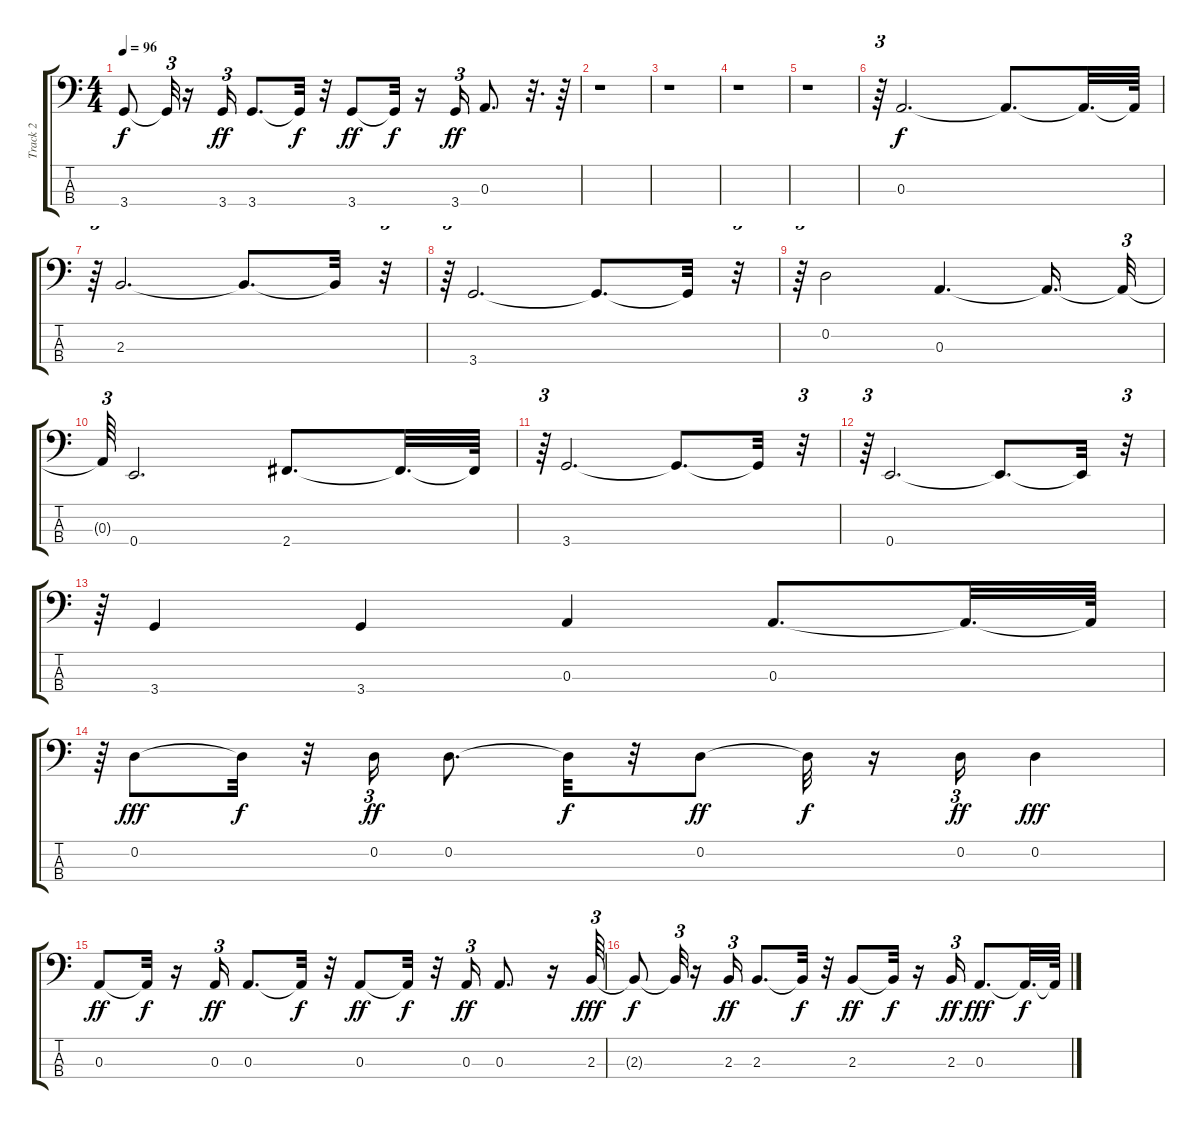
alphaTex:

\track ("Track 2" "Track 2") {instrument synthbass2}
\staff {score tabs}
\tuning (G2 D2 A1 E1) {hide}
\ts (4 4)
\tempo 96
\clef f4
\ks c
3.4{t}.8{dy f} 3.4{t}.32{tu (3 2)} r.16 3.4.16{tu (3 2) dy ff} 3.4.8{d} 3.4{t}.32{dy f} r.32 3.4.8{dy ff} 3.4{t}.32{dy f} r.16 3.4.16{tu (3 2) dy ff} 0.3.8{d} r.32{d} r.64 |
r.1 |
r.1 |
r.1 |
r.1 |
r.64{tu (3 2)} 0.3.2{d dy f} 0.3{t}.8{d} 0.3{t}.32{d} 0.3{t}.64 |
r.64{tu (3 2)} 2.3.2{d} 2.3{t}.8{d} 2.3{t}.32 r.32{tu (3 2)} |
r.64{tu (3 2)} 3.4.2{d} 3.4{t}.8{d} 3.4{t}.32 r.32{tu (3 2)} |
r.64{tu (3 2)} 0.2.2 0.3.4{d} 0.3{t}.16{d} 0.3{t}.32{tu (3 2)} |
0.3{t}.64{tu (3 2)} 0.4.2{d} 2.4.8{d} 2.4{t}.32{d} 2.4{t}.64 |
r.64{tu (3 2)} 3.4.2{d} 3.4{t}.8{d} 3.4{t}.32 r.32{tu (3 2)} |
r.64{tu (3 2)} 0.4.2{d} 0.4{t}.8{d} 0.4{t}.32 r.32{tu (3 2)} |
r.64{tu (3 2)} 3.4.4 3.4.4 0.3.4 0.3.8{d} 0.3{t}.32{d} 0.3{t}.64 |
r.64{tu (3 2)} 0.2.8{dy fff} 0.2{t}.32{dy f} r.32 0.2.16{tu (3 2) dy ff} 0.2.8{d} 0.2{t}.32{dy f} r.32 0.2.8{dy ff} 0.2{t}.32{dy f} r.16 0.2.16{tu (3 2) dy ff} 0.2.4{dy fff} |
0.3.8{dy ff} 0.3{t}.32{dy f} r.16 0.3.16{tu (3 2) dy ff} 0.3.8{d} 0.3{t}.32{dy f} r.32 0.3.8{dy ff} 0.3{t}.32{dy f} r.32 0.3.16{tu (3 2) dy ff} 0.3.8{d} r.16 2.3.64{tu (3 2) dy fff} |
2.3{t}.8{dy f} 2.3{t}.32{tu (3 2)} r.16 2.3.16{tu (3 2) dy ff} 2.3.8{d} 2.3{t}.32{dy f} r.32 2.3.8{dy ff} 2.3{t}.32{dy f} r.16 2.3.16{tu (3 2) dy ff} 0.3.8{d dy fff} 0.3{t}.32{d dy f} 0.3{t}.64
